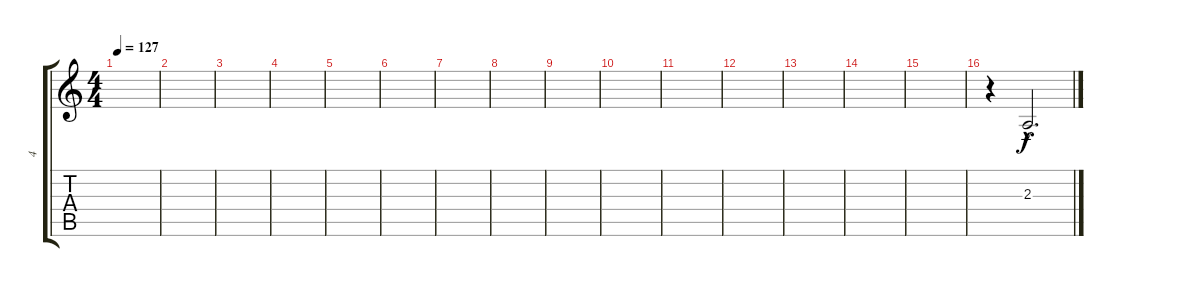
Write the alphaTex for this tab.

\track ("4" "4") {instrument reversecymbal}
\staff {score tabs}
\tuning (E4 B3 G3 D3 A2 E2) {hide}
\ts (4 4)
\tempo 127
\clef g2
\ks c
|
|
|
|
|
|
|
|
|
|
|
|
|
|
|
r.4 2.3{hac}.2{d}
